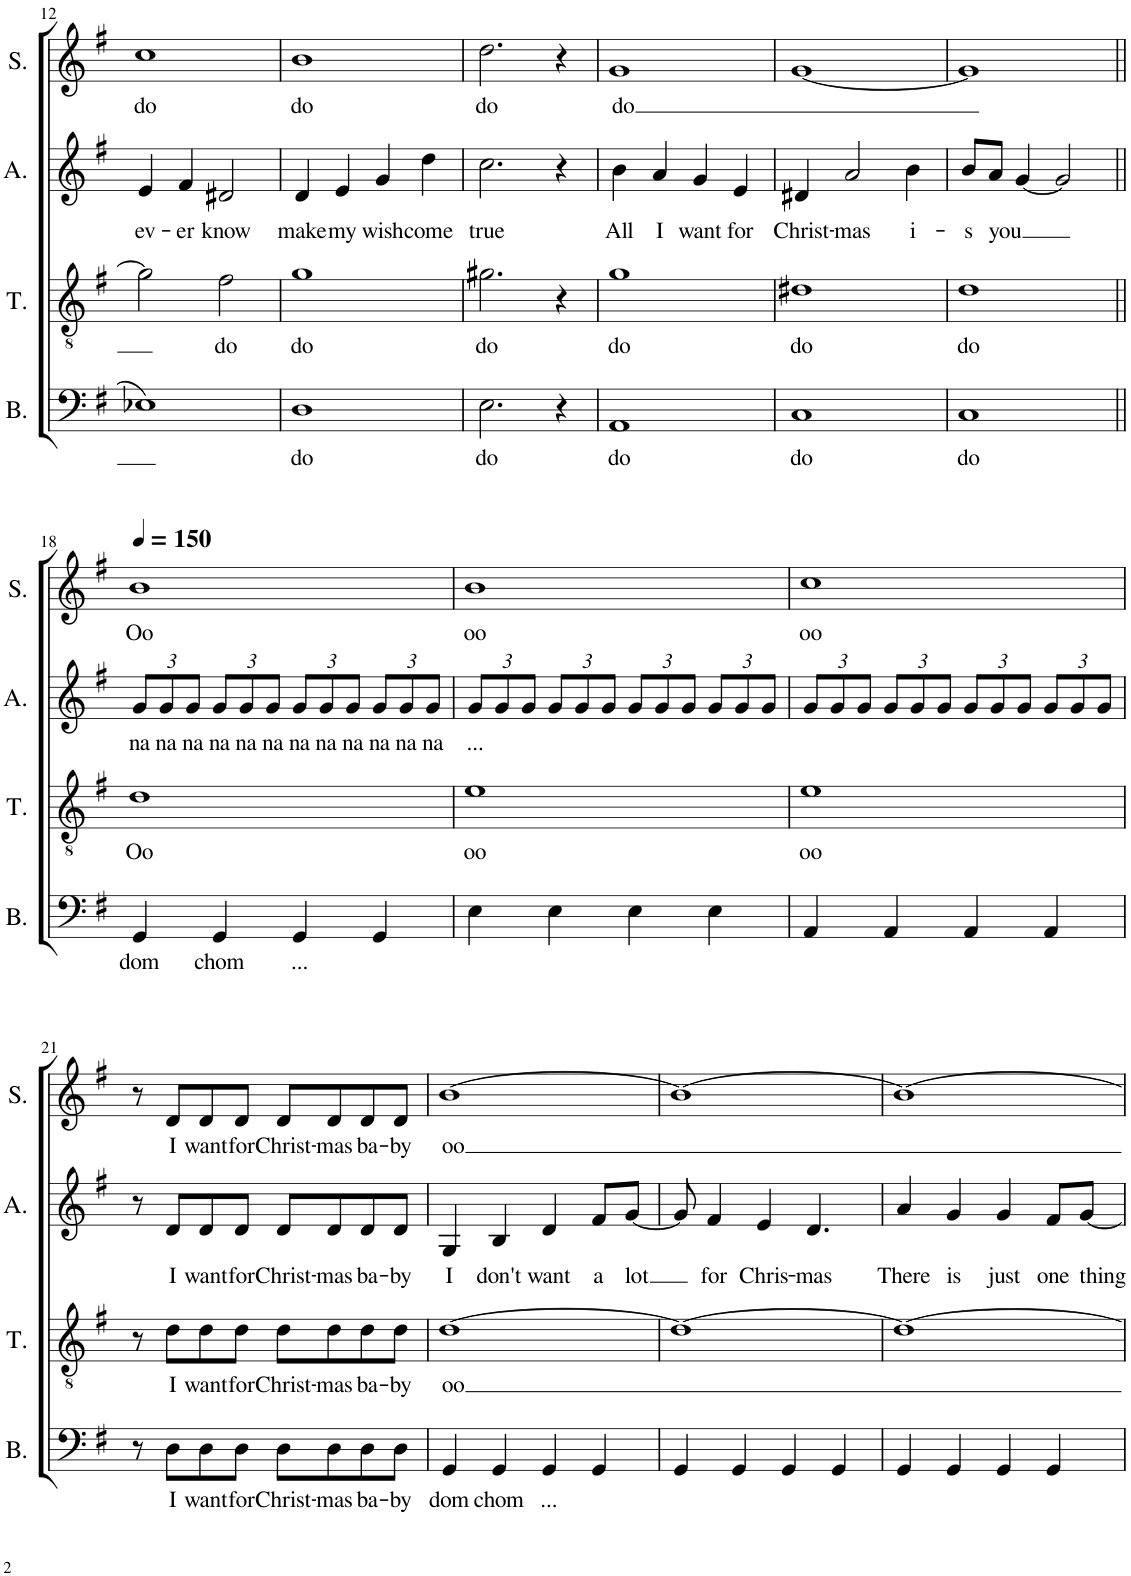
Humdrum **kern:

**kern	**text	**kern	**text	**kern	**text	**kern	**text
*part4	*part4	*part3	*part3	*part2	*part2	*part1	*part1
*staff4	*staff4	*staff3	*staff3	*staff2	*staff2	*staff1	*staff1
*I"Bass	*	*I"Tenor	*	*I"Alto	*	*I"Soprano	*
*I'B.	*	*I'T.	*	*I'A.	*	*I'S.	*
!!LO:PB:g=z
*clefF4	*	*clefGv2	*	*clefG2	*	*clefG2	*
*k[f#]	*	*k[f#]	*	*k[f#]	*	*k[f#]	*
*M4/4	*	*M4/4	*	*M4/4	*	*M4/4	*
=12	=12	=12	=12	=12	=12	=12	=12
!	!	!	!	!	!LO:LY:b	!	!LO:LY:b
1E-X	.	2g\]	.	4e/	ev-	1cc	do
!	!	!	!	!	!LO:LY:b	!	!
.	.	.	.	4f#/	-er	.	.
!	!	!	!LO:LY:b	!	!LO:LY:b	!	!
.	.	2f#\	do	2d#X/	know	.	.
=13	=13	=13	=13	=13	=13	=13	=13
!	!LO:LY:b	!	!LO:LY:b	!	!LO:LY:b	!	!LO:LY:b
1D	do	1g	do	4d/	make	1b	do
!	!	!	!	!	!LO:LY:b	!	!
.	.	.	.	4e/	my	.	.
!	!	!	!	!	!LO:LY:b	!	!
.	.	.	.	4g/	wish	.	.
!	!	!	!	!	!LO:LY:b	!	!
.	.	.	.	4dd\	come	.	.
=14	=14	=14	=14	=14	=14	=14	=14
!	!LO:LY:b	!	!LO:LY:b	!	!LO:LY:b	!	!LO:LY:b
2.E\	do	2.g#X\	do	2.cc\	true	2.dd\	do
4r	.	4r	.	4r	.	4r	.
=15	=15	=15	=15	=15	=15	=15	=15
!	!LO:LY:b	!	!LO:LY:b	!	!LO:LY:b	!	!LO:LY:b
1AA	do	1g	do	4b\	All	1g	do
!	!	!	!	!	!LO:LY:b	!	!
.	.	.	.	4a/	I	.	.
!	!	!	!	!	!LO:LY:b	!	!
.	.	.	.	4g/	want	.	.
!	!	!	!	!	!LO:LY:b	!	!
.	.	.	.	4e/	for	.	.
=16	=16	=16	=16	=16	=16	=16	=16
!	!LO:LY:b	!	!LO:LY:b	!	!LO:LY:b	!	!
1C	do	1d#X	do	4d#X/	Christ-	[1g	.
!	!	!	!	!	!LO:LY:b	!	!
.	.	.	.	2a/	-mas	.	.
!	!	!	!	!	!LO:LY:b	!	!
.	.	.	.	4b\	i-	.	.
=17	=17	=17	=17	=17	=17	=17	=17
!	!LO:LY:b	!	!LO:LY:b	!	!LO:LY:b	!	!
1C	do	1d	do	8b/L	-s	1g]	.
!	!	!	!	!	!LO:LY:b	!	!
.	.	.	.	8a/J	you	.	.
.	.	.	.	[4g/	.	.	.
.	.	.	.	2g/]	.	.	.
!!LO:LB:g=z
=18||	=18||	=18||	=18||	=18||	=18||	=18||	=18||
!	!LO:LY:b	!	!LO:LY:b	!	!	!	!
*	*	*	*	*Xbrackettup	*	*	*
*	*	*	*	*	*	*MM150	*
!	!	!	!	!	!LO:LY:b	!	!LO:LY:b
4GG/	dom	1d	Oo	12g/L	na	1b	Oo
!	!	!	!	!	!LO:LY:b	!	!
.	.	.	.	12g/	na	.	.
!	!	!	!	!	!LO:LY:b	!	!
.	.	.	.	12g/J	na	.	.
!	!LO:LY:b	!	!	!	!LO:LY:b	!	!
4GG/	chom	.	.	12g/L	na	.	.
!	!	!	!	!	!LO:LY:b	!	!
.	.	.	.	12g/	na	.	.
!	!	!	!	!	!LO:LY:b	!	!
.	.	.	.	12g/J	na	.	.
!	!LO:LY:b	!	!	!	!LO:LY:b	!	!
4GG/	...	.	.	12g/L	na	.	.
!	!	!	!	!	!LO:LY:b	!	!
.	.	.	.	12g/	na	.	.
!	!	!	!	!	!LO:LY:b	!	!
.	.	.	.	12g/J	na	.	.
!	!	!	!	!	!LO:LY:b	!	!
4GG/	.	.	.	12g/L	na	.	.
!	!	!	!	!	!LO:LY:b	!	!
.	.	.	.	12g/	na	.	.
!	!	!	!	!	!LO:LY:b	!	!
.	.	.	.	12g/J	na	.	.
=19	=19	=19	=19	=19	=19	=19	=19
!	!	!	!LO:LY:b	!	!LO:LY:b	!	!LO:LY:b
4E\	.	1e	oo	12g/L	...	1b	oo
.	.	.	.	12g/	.	.	.
.	.	.	.	12g/J	.	.	.
4E\	.	.	.	12g/L	.	.	.
.	.	.	.	12g/	.	.	.
.	.	.	.	12g/J	.	.	.
4E\	.	.	.	12g/L	.	.	.
.	.	.	.	12g/	.	.	.
.	.	.	.	12g/J	.	.	.
4E\	.	.	.	12g/L	.	.	.
.	.	.	.	12g/	.	.	.
.	.	.	.	12g/J	.	.	.
=20	=20	=20	=20	=20	=20	=20	=20
!	!	!	!LO:LY:b	!	!	!	!LO:LY:b
4AA/	.	1e	oo	12g/L	.	1cc	oo
.	.	.	.	12g/	.	.	.
.	.	.	.	12g/J	.	.	.
4AA/	.	.	.	12g/L	.	.	.
.	.	.	.	12g/	.	.	.
.	.	.	.	12g/J	.	.	.
4AA/	.	.	.	12g/L	.	.	.
.	.	.	.	12g/	.	.	.
.	.	.	.	12g/J	.	.	.
4AA/	.	.	.	12g/L	.	.	.
.	.	.	.	12g/	.	.	.
.	.	.	.	12g/J	.	.	.
!!LO:LB:g=z
=21	=21	=21	=21	=21	=21	=21	=21
8r	.	8r	.	8r	.	8r	.
!	!LO:LY:b	!	!LO:LY:b	!	!LO:LY:b	!	!LO:LY:b
8D\L	I	8d\L	I	8d/L	I	8d/L	I
!	!LO:LY:b	!	!LO:LY:b	!	!LO:LY:b	!	!LO:LY:b
8D\	want	8d\	want	8d/	want	8d/	want
!	!LO:LY:b	!	!LO:LY:b	!	!LO:LY:b	!	!LO:LY:b
8D\J	for	8d\J	for	8d/J	for	8d/J	for
!	!LO:LY:b	!	!LO:LY:b	!	!LO:LY:b	!	!LO:LY:b
8D\L	Christ-	8d\L	Christ-	8d/L	Christ-	8d/L	Christ-
!	!LO:LY:b	!	!LO:LY:b	!	!LO:LY:b	!	!LO:LY:b
8D\	-mas	8d\	-mas	8d/	-mas	8d/	-mas
!	!LO:LY:b	!	!LO:LY:b	!	!LO:LY:b	!	!LO:LY:b
8D\	ba-	8d\	ba-	8d/	ba-	8d/	ba-
!	!LO:LY:b	!	!LO:LY:b	!	!LO:LY:b	!	!LO:LY:b
8D\J	-by	8d\J	-by	8d/J	-by	8d/J	-by
=22	=22	=22	=22	=22	=22	=22	=22
!	!LO:LY:b	!	!LO:LY:b	!	!LO:LY:b	!	!LO:LY:b
4GG/	dom	[1d	oo	4G/	I	[1b	oo
!	!LO:LY:b	!	!	!	!LO:LY:b	!	!
4GG/	chom	.	.	4B/	don't	.	.
!	!LO:LY:b	!	!	!	!LO:LY:b	!	!
4GG/	...	.	.	4d/	want	.	.
!	!	!	!	!	!LO:LY:b	!	!
4GG/	.	.	.	8f#/L	a	.	.
!	!	!	!	!	!LO:LY:b	!	!
.	.	.	.	[8g/J	lot	.	.
=23	=23	=23	=23	=23	=23	=23	=23
4GG/	.	1d_	.	8g/]	.	1b_	.
!	!	!	!	!	!LO:LY:b	!	!
.	.	.	.	4f#/	for	.	.
4GG/	.	.	.	.	.	.	.
!	!	!	!	!	!LO:LY:b	!	!
.	.	.	.	4e/	Chris-	.	.
4GG/	.	.	.	.	.	.	.
!	!	!	!	!	!LO:LY:b	!	!
.	.	.	.	4.d/	-mas	.	.
4GG/	.	.	.	.	.	.	.
=24	=24	=24	=24	=24	=24	=24	=24
!	!	!	!	!	!LO:LY:b	!	!
4GG/	.	1d_	.	4a/	There	1b_	.
!	!	!	!	!	!LO:LY:b	!	!
4GG/	.	.	.	4g/	is	.	.
!	!	!	!	!	!LO:LY:b	!	!
4GG/	.	.	.	4g/	just	.	.
!	!	!	!	!	!LO:LY:b	!	!
4GG/	.	.	.	8f#/L	one	.	.
!	!	!	!	!	!LO:LY:b	!	!
.	.	.	.	[8g/J	thing	.	.
=	=	=	=	=	=	=	=
*-	*-	*-	*-	*-	*-	*-	*-
